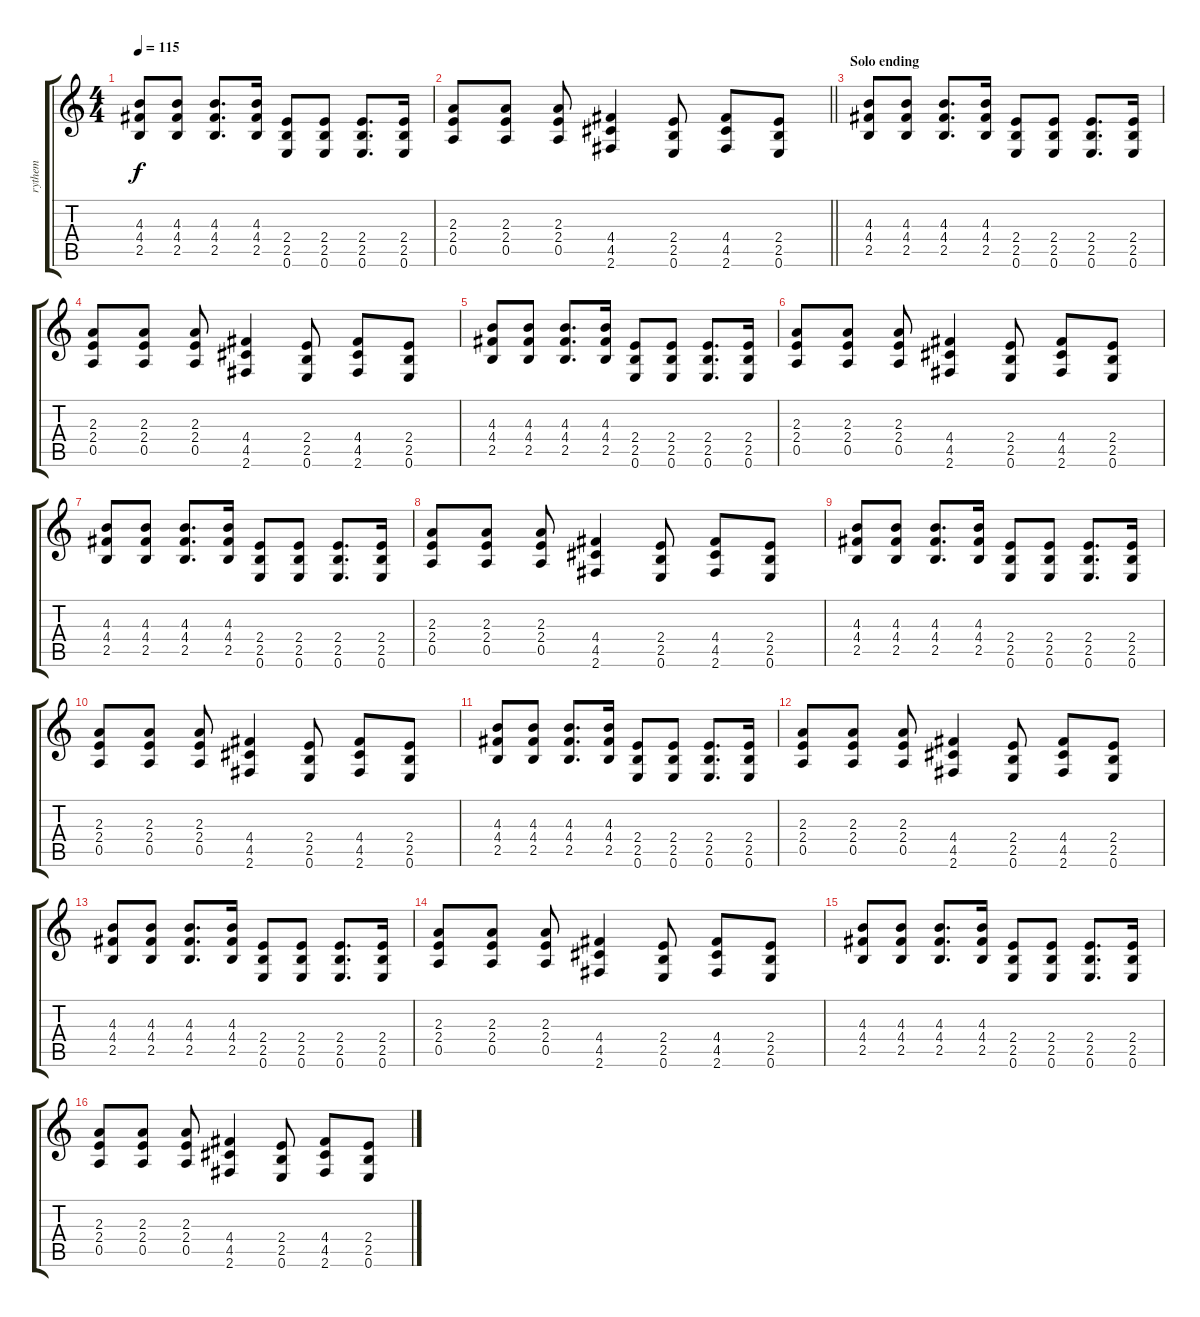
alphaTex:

\track ("rythem" "rythem") {instrument distortionguitar}
\staff {score tabs}
\tuning (E4 B3 G3 D3 A2 E2) {hide}
\ts (4 4)
\tempo 115
\clef g2
\ks c
(4.3 4.4 2.5).8{dy f} (4.3 4.4 2.5).8 (4.3 4.4 2.5).8{d} (4.3 4.4 2.5).16 (2.4 2.5 0.6).8 (2.4 2.5 0.6).8 (2.4 2.5 0.6).8{d} (2.4 2.5 0.6).16 |
\barLineRight lightlight
(2.3 2.4 0.5).8 (2.3 2.4 0.5).8 (2.3 2.4 0.5).8 (4.4 4.5 2.6).4 (2.4 2.5 0.6).8 (4.4 4.5 2.6).8 (2.4 2.5 0.6).8 |
\section ("" "Solo ending")
(4.3 4.4 2.5).8 (4.3 4.4 2.5).8 (4.3 4.4 2.5).8{d} (4.3 4.4 2.5).16 (2.4 2.5 0.6).8 (2.4 2.5 0.6).8 (2.4 2.5 0.6).8{d} (2.4 2.5 0.6).16 |
(2.3 2.4 0.5).8 (2.3 2.4 0.5).8 (2.3 2.4 0.5).8 (4.4 4.5 2.6).4 (2.4 2.5 0.6).8 (4.4 4.5 2.6).8 (2.4 2.5 0.6).8 |
(4.3 4.4 2.5).8 (4.3 4.4 2.5).8 (4.3 4.4 2.5).8{d} (4.3 4.4 2.5).16 (2.4 2.5 0.6).8 (2.4 2.5 0.6).8 (2.4 2.5 0.6).8{d} (2.4 2.5 0.6).16 |
(2.3 2.4 0.5).8 (2.3 2.4 0.5).8 (2.3 2.4 0.5).8 (4.4 4.5 2.6).4 (2.4 2.5 0.6).8 (4.4 4.5 2.6).8 (2.4 2.5 0.6).8 |
(4.3 4.4 2.5).8 (4.3 4.4 2.5).8 (4.3 4.4 2.5).8{d} (4.3 4.4 2.5).16 (2.4 2.5 0.6).8 (2.4 2.5 0.6).8 (2.4 2.5 0.6).8{d} (2.4 2.5 0.6).16 |
(2.3 2.4 0.5).8 (2.3 2.4 0.5).8 (2.3 2.4 0.5).8 (4.4 4.5 2.6).4 (2.4 2.5 0.6).8 (4.4 4.5 2.6).8 (2.4 2.5 0.6).8 |
(4.3 4.4 2.5).8 (4.3 4.4 2.5).8 (4.3 4.4 2.5).8{d} (4.3 4.4 2.5).16 (2.4 2.5 0.6).8 (2.4 2.5 0.6).8 (2.4 2.5 0.6).8{d} (2.4 2.5 0.6).16 |
(2.3 2.4 0.5).8 (2.3 2.4 0.5).8 (2.3 2.4 0.5).8 (4.4 4.5 2.6).4 (2.4 2.5 0.6).8 (4.4 4.5 2.6).8 (2.4 2.5 0.6).8 |
(4.3 4.4 2.5).8 (4.3 4.4 2.5).8 (4.3 4.4 2.5).8{d} (4.3 4.4 2.5).16 (2.4 2.5 0.6).8 (2.4 2.5 0.6).8 (2.4 2.5 0.6).8{d} (2.4 2.5 0.6).16 |
(2.3 2.4 0.5).8 (2.3 2.4 0.5).8 (2.3 2.4 0.5).8 (4.4 4.5 2.6).4 (2.4 2.5 0.6).8 (4.4 4.5 2.6).8 (2.4 2.5 0.6).8 |
(4.3 4.4 2.5).8 (4.3 4.4 2.5).8 (4.3 4.4 2.5).8{d} (4.3 4.4 2.5).16 (2.4 2.5 0.6).8 (2.4 2.5 0.6).8 (2.4 2.5 0.6).8{d} (2.4 2.5 0.6).16 |
(2.3 2.4 0.5).8 (2.3 2.4 0.5).8 (2.3 2.4 0.5).8 (4.4 4.5 2.6).4 (2.4 2.5 0.6).8 (4.4 4.5 2.6).8 (2.4 2.5 0.6).8 |
(4.3 4.4 2.5).8 (4.3 4.4 2.5).8 (4.3 4.4 2.5).8{d} (4.3 4.4 2.5).16 (2.4 2.5 0.6).8 (2.4 2.5 0.6).8 (2.4 2.5 0.6).8{d} (2.4 2.5 0.6).16 |
(2.3 2.4 0.5).8 (2.3 2.4 0.5).8 (2.3 2.4 0.5).8 (4.4 4.5 2.6).4 (2.4 2.5 0.6).8 (4.4 4.5 2.6).8 (2.4 2.5 0.6).8
